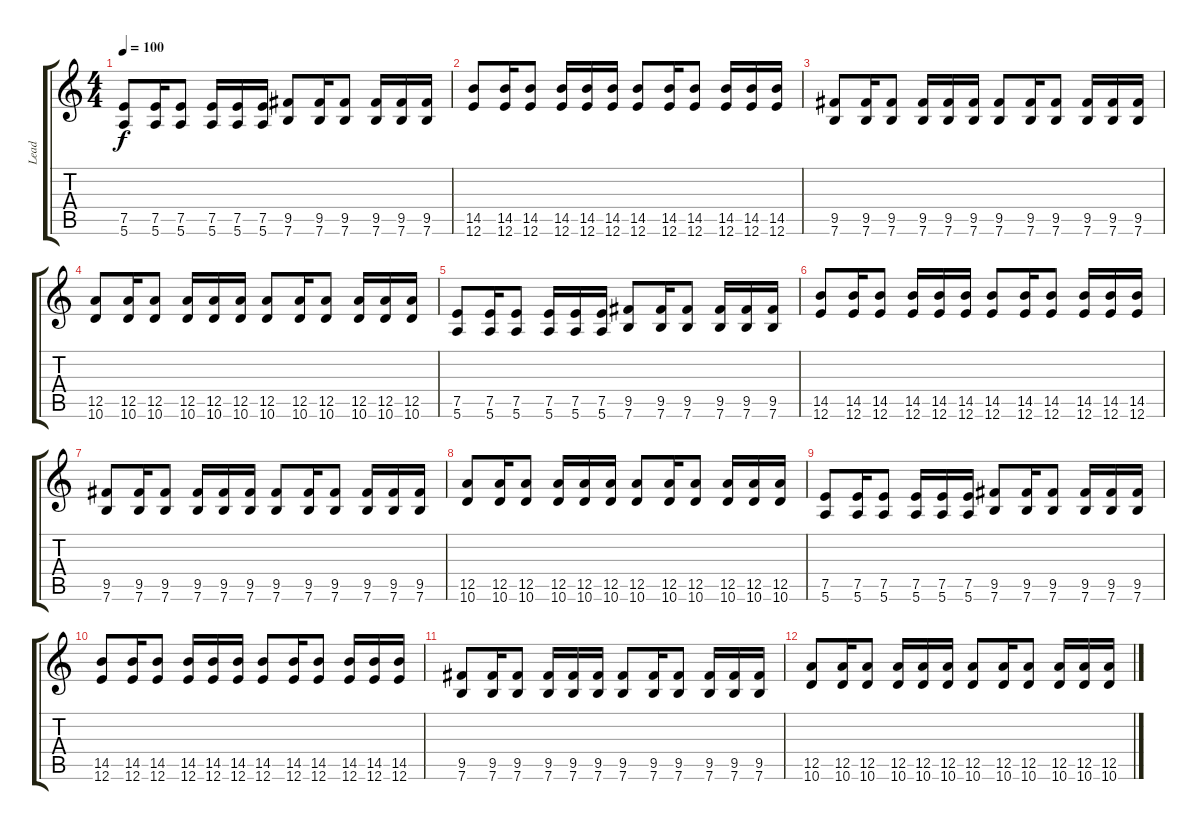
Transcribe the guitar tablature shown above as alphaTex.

\track ("Lead" "Lead") {instrument overdrivenguitar}
\staff {score tabs}
\tuning (E4 B3 G3 D3 A2 E2) {hide}
\ts (4 4)
\tempo 100
\clef g2
\ks c
(7.5 5.6).8{dy f} (7.5 5.6).16 (7.5 5.6).8 (7.5 5.6).16 (7.5 5.6).16 (7.5 5.6).16 (9.5 7.6).8 (9.5 7.6).16 (9.5 7.6).8 (9.5 7.6).16 (9.5 7.6).16 (9.5 7.6).16 |
(14.5 12.6).8 (14.5 12.6).16 (14.5 12.6).8 (14.5 12.6).16 (14.5 12.6).16 (14.5 12.6).16 (14.5 12.6).8 (14.5 12.6).16 (14.5 12.6).8 (14.5 12.6).16 (14.5 12.6).16 (14.5 12.6).16 |
(9.5 7.6).8 (9.5 7.6).16 (9.5 7.6).8 (9.5 7.6).16 (9.5 7.6).16 (9.5 7.6).16 (9.5 7.6).8 (9.5 7.6).16 (9.5 7.6).8 (9.5 7.6).16 (9.5 7.6).16 (9.5 7.6).16 |
(12.5 10.6).8 (12.5 10.6).16 (12.5 10.6).8 (12.5 10.6).16 (12.5 10.6).16 (12.5 10.6).16 (12.5 10.6).8 (12.5 10.6).16 (12.5 10.6).8 (12.5 10.6).16 (12.5 10.6).16 (12.5 10.6).16 |
(7.5 5.6).8 (7.5 5.6).16 (7.5 5.6).8 (7.5 5.6).16 (7.5 5.6).16 (7.5 5.6).16 (9.5 7.6).8 (9.5 7.6).16 (9.5 7.6).8 (9.5 7.6).16 (9.5 7.6).16 (9.5 7.6).16 |
(14.5 12.6).8 (14.5 12.6).16 (14.5 12.6).8 (14.5 12.6).16 (14.5 12.6).16 (14.5 12.6).16 (14.5 12.6).8 (14.5 12.6).16 (14.5 12.6).8 (14.5 12.6).16 (14.5 12.6).16 (14.5 12.6).16 |
(9.5 7.6).8 (9.5 7.6).16 (9.5 7.6).8 (9.5 7.6).16 (9.5 7.6).16 (9.5 7.6).16 (9.5 7.6).8 (9.5 7.6).16 (9.5 7.6).8 (9.5 7.6).16 (9.5 7.6).16 (9.5 7.6).16 |
(12.5 10.6).8 (12.5 10.6).16 (12.5 10.6).8 (12.5 10.6).16 (12.5 10.6).16 (12.5 10.6).16 (12.5 10.6).8 (12.5 10.6).16 (12.5 10.6).8 (12.5 10.6).16 (12.5 10.6).16 (12.5 10.6).16 |
(7.5 5.6).8 (7.5 5.6).16 (7.5 5.6).8 (7.5 5.6).16 (7.5 5.6).16 (7.5 5.6).16 (9.5 7.6).8 (9.5 7.6).16 (9.5 7.6).8 (9.5 7.6).16 (9.5 7.6).16 (9.5 7.6).16 |
(14.5 12.6).8{volume 2} (14.5 12.6).16 (14.5 12.6).8 (14.5 12.6).16 (14.5 12.6).16 (14.5 12.6).16 (14.5 12.6).8 (14.5 12.6).16 (14.5 12.6).8 (14.5 12.6).16 (14.5 12.6).16 (14.5 12.6).16 |
(9.5 7.6).8 (9.5 7.6).16 (9.5 7.6).8 (9.5 7.6).16 (9.5 7.6).16 (9.5 7.6).16 (9.5 7.6).8 (9.5 7.6).16 (9.5 7.6).8 (9.5 7.6).16 (9.5 7.6).16 (9.5 7.6).16 |
(12.5 10.6).8 (12.5 10.6).16 (12.5 10.6).8 (12.5 10.6).16 (12.5 10.6).16 (12.5 10.6).16 (12.5 10.6).8 (12.5 10.6).16 (12.5 10.6).8 (12.5 10.6).16 (12.5 10.6).16 (12.5 10.6).16
